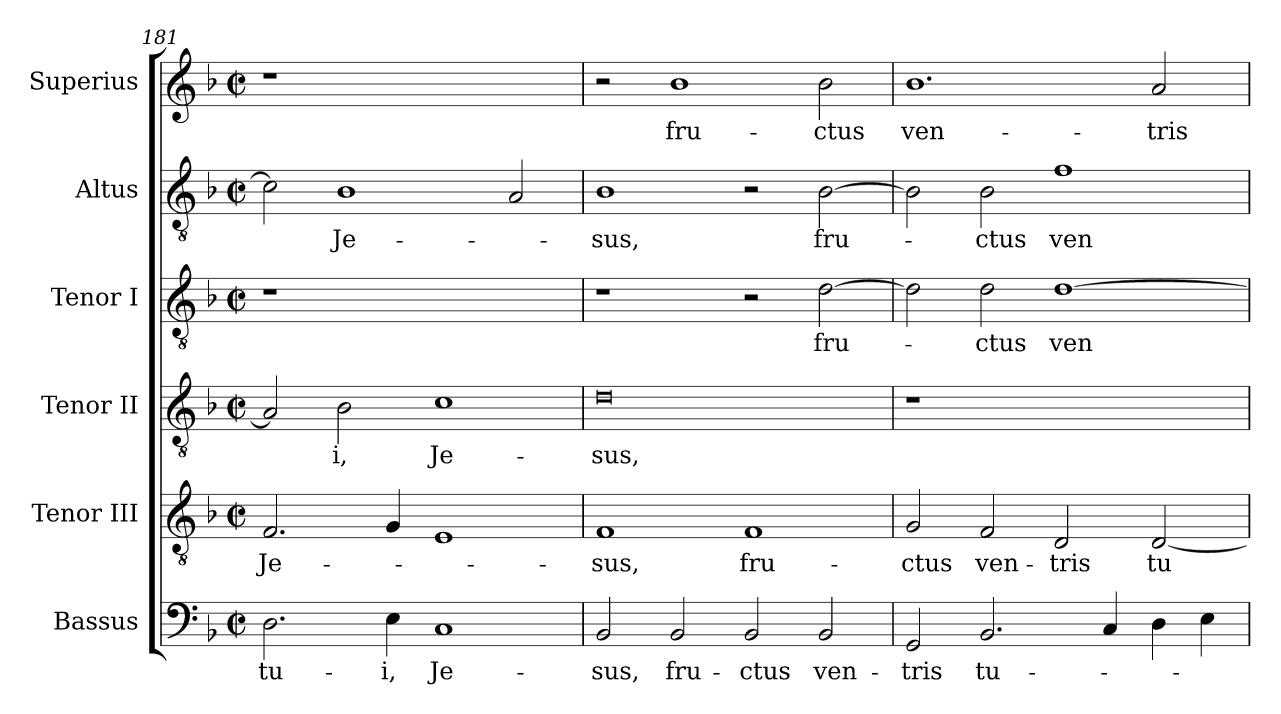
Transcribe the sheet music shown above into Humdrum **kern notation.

**kern	**text	**kern	**text	**kern	**text	**kern	**text	**kern	**text	**kern	**text
*part6	*part6	*part5	*part5	*part4	*part4	*part3	*part3	*part2	*part2	*part1	*part1
*staff6	*staff6	*staff5	*staff5	*staff4	*staff4	*staff3	*staff3	*staff2	*staff2	*staff1	*staff1
*I"Bassus	*	*I"Tenor III	*	*I"Tenor II	*	*I"Tenor I	*	*I"Altus	*	*I"Superius	*
*I'B.	*	*I'T.	*	*I'T.	*	*I'T.	*	*	*	*I'S.	*
*clefF4	*	*clefGv2	*	*clefGv2	*	*clefGv2	*	*clefGv2	*	*clefG2	*
*	*	*ITrd7c12	*	*ITrd7c12	*	*ITrd7c12	*	*ITrd7c12	*	*	*
*k[b-]	*	*k[b-]	*	*k[b-]	*	*k[b-]	*	*k[b-]	*	*k[b-]	*
*F:	*	*F:	*	*F:	*	*F:	*	*F:	*	*F:	*
*M2/2	*	*M2/2	*	*M2/2	*	*M2/2	*	*M2/2	*	*M2/2	*
*met(c|)	*	*met(c|)	*	*met(c|)	*	*met(c|)	*	*met(c|)	*	*met(c|)	*
=181	=181	=181	=181	=181	=181	=181	=181	=181	=181	=181	=181
!	!LO:LY:b:color=#000000	!	!	!	!	!	!	!	!	!	!
!	!	!	!LO:LY:b:color=#000000	!	!	!LO:N:vis=1	!	!	!	!LO:N:vis=1	!
2.Di\	tu-	2.FFi/	Je-	2AAi/]	.	1r	.	2Ci\]	.	1r	.
!	!	!	!	!	!LO:LY:b:color=#000000	!	!	!	!	!	!
!	!	!	!	!	!	!	!	!	!LO:LY:b:color=#000000	!	!
.	.	.	.	2BB-i\	-i,	.	.	1BB-i	Je-	.	.
!	!LO:LY:b:color=#000000	!	!	!	!	!	!	!	!	!	!
4Ei\	-i,	4GGi/	.	.	.	.	.	.	.	.	.
!	!LO:LY:b:color=#000000	!	!	!	!	!	!	!	!	!	!
!	!	!	!	!	!LO:LY:b:color=#000000	!	!	!	!	!	!
1Ci	Je-	1EEi	.	1Ci	Je-	1ryy	.	.	.	1ryy	.
.	.	.	.	.	.	.	.	2AAi/	.	.	.
=182	=182	=182	=182	=182	=182	=182	=182	=182	=182	=182	=182
!	!LO:LY:b:color=#000000	!	!	!	!	!	!	!	!	!	!
!	!	!	!LO:LY:b:color=#000000	!	!	!	!	!	!	!	!
!	!	!	!	!	!LO:LY:b:color=#000000	!	!	!	!	!	!
!	!	!	!	!	!	!	!	!	!LO:LY:b:color=#000000	!	!
2BB-i/	-sus,	1FFi	-sus,	0Di	-sus,	1r	.	1BB-i	-sus,	2r	.
!	!LO:LY:b:color=#000000	!	!	!	!	!	!	!	!	!	!
!	!	!	!	!	!	!	!	!	!	!	!LO:LY:b:color=#000000
2BB-i/	fru-	.	.	.	.	.	.	.	.	1b-i	fru-
!	!LO:LY:b:color=#000000	!	!	!	!	!	!	!	!	!	!
!	!	!	!LO:LY:b:color=#000000	!	!	!	!	!	!	!	!
2BB-i/	-ctus	1FFi	fru-	.	.	2r	.	2r	.	.	.
!	!LO:LY:b:color=#000000	!	!	!	!	!	!	!	!	!	!
!	!	!	!	!	!	!	!LO:LY:b:color=#000000	!	!	!	!
!	!	!	!	!	!	!	!	!	!LO:LY:b:color=#000000	!	!
!	!	!	!	!	!	!	!	!	!	!	!LO:LY:b:color=#000000
2BB-i/	ven-	.	.	.	.	[>2Di\	fru-	[>2BB-i\	fru-	2b-i\	-ctus
!!LO:LB:g=z
=183	=183	=183	=183	=183	=183	=183	=183	=183	=183	=183	=183
!	!LO:LY:b:color=#000000	!	!	!	!	!	!	!	!	!	!
!	!	!	!LO:LY:b:color=#000000	!LO:N:vis=1	!	!	!	!	!	!	!
!	!	!	!	!	!	!	!	!	!	!	!LO:LY:b:color=#000000
2GGi/	-tris	2GGi/	-ctus	1r	.	2Di\]	.	2BB-i\]	.	1.b-i	ven-
!	!LO:LY:b:color=#000000	!	!	!	!	!	!	!	!	!	!
!	!	!	!LO:LY:b:color=#000000	!	!	!	!	!	!	!	!
!	!	!	!	!	!	!	!LO:LY:b:color=#000000	!	!	!	!
!	!	!	!	!	!	!	!	!	!LO:LY:b:color=#000000	!	!
2.BB-i/	tu-	2FFi/	ven-	.	.	2Di\	-ctus	2BB-i\	-ctus	.	.
!	!	!	!LO:LY:b:color=#000000	!	!	!	!	!	!	!	!
!	!	!	!	!	!	!	!LO:LY:b:color=#000000	!	!	!	!
!	!	!	!	!	!	!	!	!	!LO:LY:b:color=#000000	!	!
.	.	2DDi/	-tris	1ryy	.	[>1Di	ven-	1Fi	ven-	.	.
4Ci/	.	.	.	.	.	.	.	.	.	.	.
!	!	!	!LO:LY:b:color=#000000	!	!	!	!	!	!	!	!
!	!	!	!	!	!	!	!	!	!	!	!LO:LY:b:color=#000000
4Di\	.	[<2DDi/	tu-	.	.	.	.	.	.	2ai/	-tris
4Ei\	.	.	.	.	.	.	.	.	.	.	.
=	=	=	=	=	=	=	=	=	=	=	=
*-	*-	*-	*-	*-	*-	*-	*-	*-	*-	*-	*-
